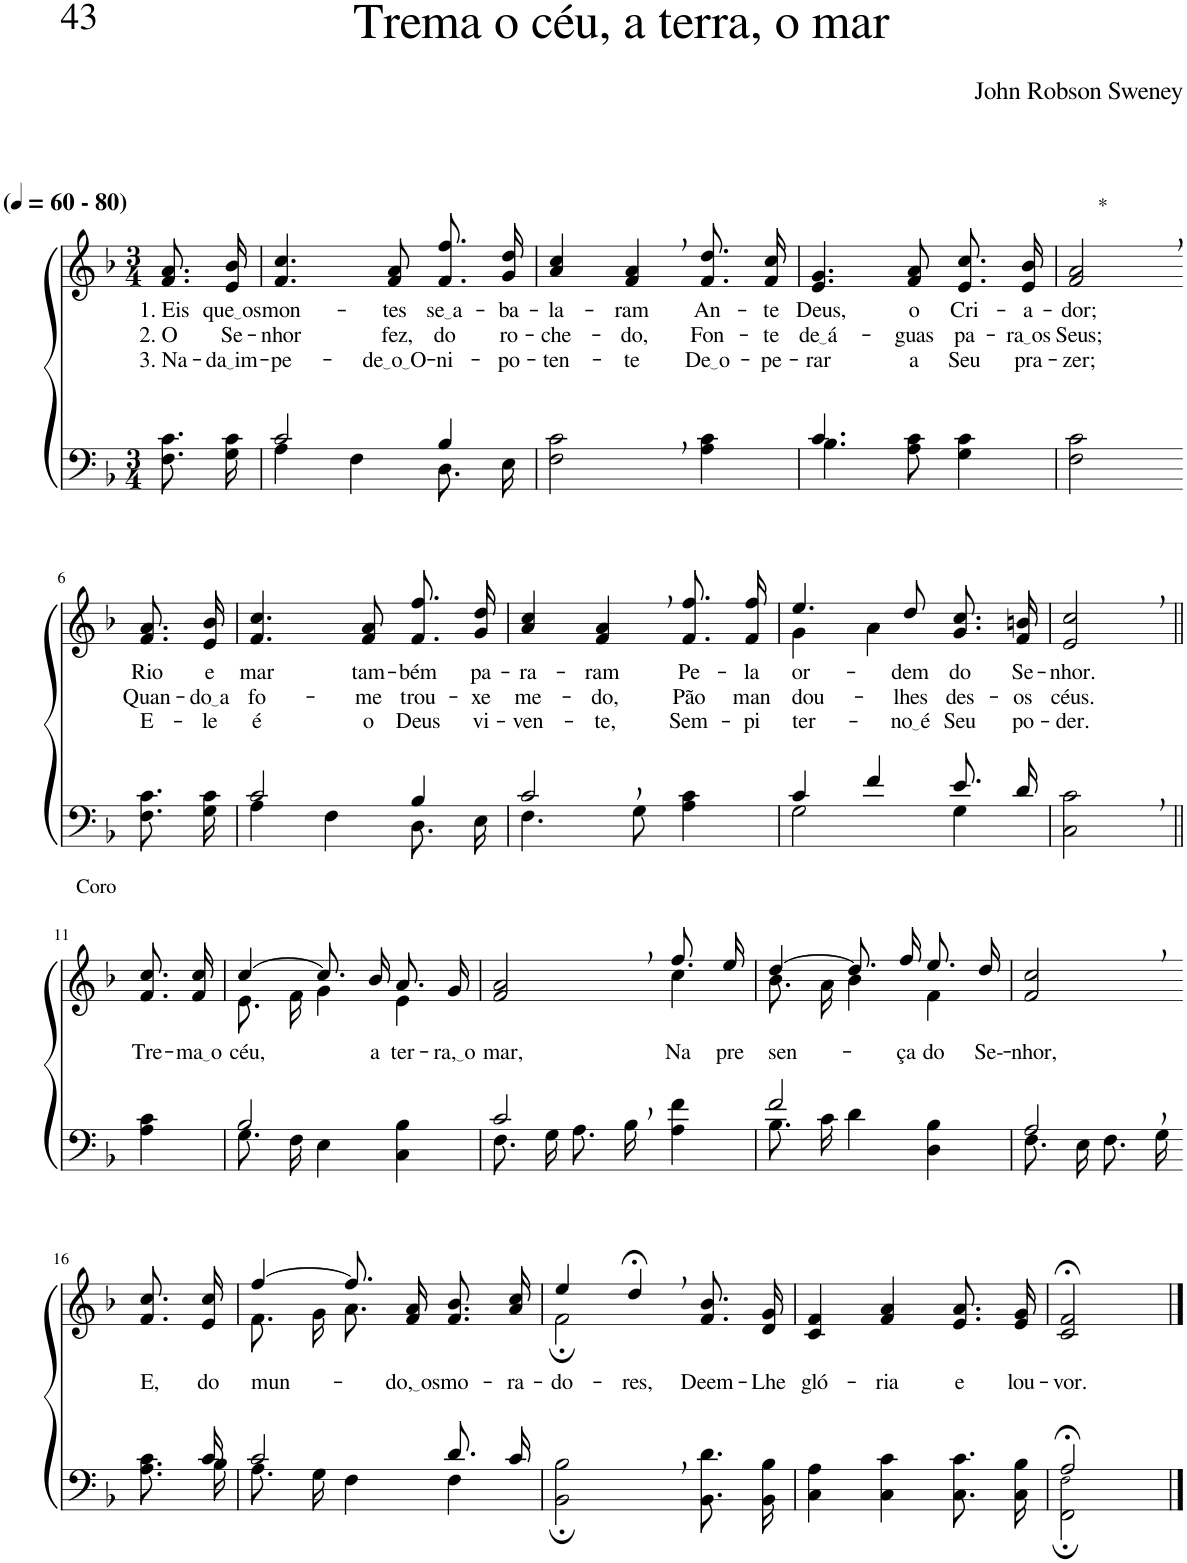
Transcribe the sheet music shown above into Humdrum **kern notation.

**kern	**kern	**text	**text	**text
*part2	*part1	*part1	*part1	*part1
*staff2	*staff1	*staff1	*staff1	*staff1
*I"Parte III e IV	*I"Parte I e II	*	*	*
*clefF4	*clefG2	*	*	*
*Trd1c2	*Trd1c2	*	*	*
*k[b-]	*k[b-]	*	*	*
*M3/4	*M3/4	*	*	*
*MM60	*MM60	*	*	*
=1	=1	=1	=1	=1
!	!LO:TX:a:B:t=(	!	!	!
!	!LO:TX:a:B:t=- 80)	!	!	!
!	!	!LO:LY:b	!LO:LY:b	!LO:LY:b
8.F\ 8.c\L	8.f/ 8.a/L	1. Eis	2. O	3. Na-
!	!	!LO:LY:b	!LO:LY:b	!LO:LY:b
16G\ 16c\Jk	16e/ 16b-/Jk	que os	Se-	da im
=2	=2	=2	=2	=2
*^	*	*	*	*
!	!	!	!LO:LY:b	!LO:LY:b	!LO:LY:b
2c/	4A\	4.f/ 4.cc/	mon-	-nhor	-pe-
.	4F\	.	.	.	.
!	!	!	!LO:LY:b	!LO:LY:b	!LO:LY:b
.	.	8f/ 8a/	-tes	fez,	de o O
!	!	!	!LO:LY:b	!LO:LY:b	!LO:LY:b
4B-/	8.D\L	8.f/ 8.ff/L	se a	do	-ni-
!	!	!	!LO:LY:b	!LO:LY:b	!LO:LY:b
.	16E\Jk	16g/ 16dd/Jk	-ba-	ro-	-po-
=3	=3	=3	=3	=3	=3
!	!	!	!LO:LY:b	!LO:LY:b	!LO:LY:b
*v	*v	*	*	*	*
2F\, 2c\,	4a/ 4cc/	-la-	-che-	-ten-
!	!	!LO:LY:b	!LO:LY:b	!LO:LY:b
.	4f/, 4a/,	-ram	-do,	-te
!	!	!LO:LY:b	!LO:LY:b	!LO:LY:b
4A\ 4c\	8.f/ 8.dd/L	An-	Fon-	De o
!	!	!LO:LY:b	!LO:LY:b	!LO:LY:b
.	16f/ 16cc/Jk	-te	-te	-pe-
=4	=4	=4	=4	=4
*^	*	*	*	*
!	!	!	!LO:LY:b	!LO:LY:b	!LO:LY:b
4.c/	4.B-\	4.e/ 4.g/	Deus,	de á	-rar
!	!	!	!LO:LY:b	!LO:LY:b	!LO:LY:b
4.ryy	8A\ 8c\	8f/ 8a/	o	-guas	a
!	!	!	!LO:LY:b	!LO:LY:b	!LO:LY:b
.	4G\ 4c\	8.e/ 8.cc/L	Cri-	pa-	Seu
!	!	!	!LO:LY:b	!LO:LY:b	!LO:LY:b
.	.	16e/ 16b-/Jk	-a-	ra os	pra-
*v	*v	*	*	*	*
=5	=5	=5	=5	=5
!	!LO:TX:a:t=*	!	!	!
!	!	!LO:LY:b	!LO:LY:b	!LO:LY:b
2F\ 2c\	2f/, 2a/,	-dor;	Seus;	-zer;
!!LO:LB:g=z
=6-	=6-	=6-	=6-	=6-
!	!	!LO:LY:b	!LO:LY:b	!LO:LY:b
8.F\ 8.c\L	8.f/ 8.a/L	Rio	Quan-	E-
!	!	!LO:LY:b	!LO:LY:b	!LO:LY:b
16G\ 16c\Jk	16e/ 16b-/Jk	e	do a	-le
=7	=7	=7	=7	=7
*^	*	*	*	*
!	!	!	!LO:LY:b	!LO:LY:b	!LO:LY:b
2c/	4A\	4.f/ 4.cc/	mar	fo-	é
.	4F\	.	.	.	.
!	!	!	!LO:LY:b	!LO:LY:b	!LO:LY:b
.	.	8f/ 8a/	tam-	-me	o
!	!	!	!LO:LY:b	!LO:LY:b	!LO:LY:b
4B-/	8.D\L	8.f/ 8.ff/L	-bém	trou-	Deus
!	!	!	!LO:LY:b	!LO:LY:b	!LO:LY:b
.	16E\Jk	16g/ 16dd/Jk	pa-	-xe	vi-
=8	=8	=8	=8	=8	=8
!	!	!	!LO:LY:b	!LO:LY:b	!LO:LY:b
2c,/	4.F\	4a/ 4cc/	-ra-	me-	-ven-
!	!	!	!LO:LY:b	!LO:LY:b	!LO:LY:b
.	.	4f/, 4a/,	-ram	-do,	-te,
.	8G\	.	.	.	.
!	!	!	!LO:LY:b	!LO:LY:b	!LO:LY:b
4ryy	4A\ 4c\	8.f\ 8.ff\L	Pe-	Pão	Sem-
!	!	!	!LO:LY:b	!LO:LY:b	!LO:LY:b
.	.	16f\ 16ff\Jk	-la	man-	-pi-
=9	=9	=9	=9	=9	=9
*	*	*^	*	*	*
!	!	!	!	!LO:LY:b	!LO:LY:b	!LO:LY:b
4c/	2G\	4.ee/	4g\	or-	-dou-	-ter-
4f/	.	.	4a\	.	.	.
!	!	!	!	!LO:LY:b	!LO:LY:b	!LO:LY:b
.	.	8dd/	.	-dem	-lhes	no é
!	!	!	!	!LO:LY:b	!LO:LY:b	!LO:LY:b
8.e/L	4G\	8.g/ 8.cc/L	4ryy	do	des-	Seu
!	!	!	!	!LO:LY:b	!LO:LY:b	!LO:LY:b
16d/Jk	.	16f/ 16bn/Jk	.	Se-	-os	po-
*v	*v	*	*	*	*	*
*	*v	*v	*	*	*
=10	=10	=10	=10	=10
!	!	!LO:LY:b	!LO:LY:b	!LO:LY:b
2C\, 2c\,	2e/, 2cc/,	-nhor.	céus.	-der.
!!LO:LB:g=z
=11||	=11||	=11||	=11||	=11||
!	!LO:TX:a:t=Coro	!	!	!
!	!	!LO:LY:b	!	!
4A\ 4c\	8.f/ 8.cc/L	Tre-	.	.
!	!	!LO:LY:b	!	!
.	16f/ 16cc/Jk	ma o	.	.
=12	=12	=12	=12	=12
*^	*^	*	*	*
!	!	!	!	!LO:LY:b	!	!
2B-/	8.G\L	[4cc/	8.e\L	céu,	.	.
.	16F\Jk	.	16f\Jk	.	.	.
.	4E\	8.cc/L]	4g\	.	.	.
!	!	!	!	!LO:LY:b	!	!
.	.	16b-/Jk	.	a	.	.
!	!	!	!	!LO:LY:b	!	!
4ryy	4C\ 4B-\	8.a/L	4e\	ter-	.	.
!	!	!	!	!LO:LY:b	!	!
.	.	16g/Jk	.	ra, o	.	.
=13	=13	=13	=13	=13	=13	=13
!	!	!	!	!LO:LY:b	!	!
2c,/	8.F\L	2ryy	2f/ 2a/	mar,	.	.
.	16G\Jk	.	.	.	.	.
.	8.A\L	.	.	.	.	.
.	16B-\Jk	.	.	.	.	.
!	!	!	!	!LO:LY:b	!	!
4ryy	4A\ 4f\	4cc\	8.ff/L	Na	.	.
!	!	!	!	!LO:LY:b	!	!
.	.	.	16ee/Jk	pre	.	.
=14	=14	=14	=14	=14	=14	=14
!	!	!	!	!LO:LY:b	!	!
2f/	8.B-\L	[4dd/	8.b-\L	sen-	.	.
.	16c\Jk	.	16a\Jk	.	.	.
.	4d\	8.dd/L]	4b-\	.	.	.
!	!	!	!	!LO:LY:b	!	!
.	.	16ff/Jk	.	-ça	.	.
!	!	!	!	!LO:LY:b	!	!
4ryy	4D\ 4B-\	8.ee/L	4f\	do	.	.
!	!	!	!	!LO:LY:b	!	!
.	.	16dd/Jk	.	Se--	.	.
*	*	*v	*v	*	*	*
=15	=15	=15	=15	=15	=15
!	!	!	!LO:LY:b	!	!
2A,/	8.F\L	2f/, 2cc/,	-nhor,	.	.
.	16E\Jk	.	.	.	.
.	8.F\L	.	.	.	.
.	16G\Jk	.	.	.	.
!!LO:LB:g=z
=16-	=16-	=16-	=16-	=16-	=16-
!	!	!	!LO:LY:b	!	!
8.ryy	8.A\ 8.c\L	8.f/ 8.cc/L	E,	.	.
!	!	!	!LO:LY:b	!	!
16c/	16B-\Jk	16e/ 16cc/Jk	do	.	.
=17	=17	=17	=17	=17	=17
*	*	*^	*	*	*
!	!	!	!	!LO:LY:b	!	!
2c/	8.A\L	[4ff/	8.f\L	mun-	.	.
.	16G\Jk	.	16g\Jk	.	.	.
.	4F\	8.ff/]	8.a/L	.	.	.
!	!	!	!	!LO:LY:b	!	!
.	.	4ryy	16f/ 16a/Jk	do, os	.	.
!	!	!	!	!LO:LY:b	!	!
8.d/L	4F\	.	8.f/ 8.b-/L	mo-	.	.
!	!	!	!	!LO:LY:b	!	!
16c/Jk	.	16ryy	16a/ 16cc/Jk	-ra-	.	.
*v	*v	*	*	*	*	*
=18	=18	=18	=18	=18	=18
!	!	!	!LO:LY:b	!	!
2BB-\;, 2B-\;,	4ee/	2f;\	-do-	.	.
!	!	!	!LO:LY:b	!	!
.	4dd;<,/	.	-res,	.	.
!	!	!	!LO:LY:b	!	!
8.BB-\ 8.d\L	8.f/ 8.b-/L	4ryy	Deem-	.	.
!	!	!	!LO:LY:b	!	!
16BB-\ 16B-\Jk	16d/ 16g/Jk	.	-Lhe	.	.
*	*v	*v	*	*	*
=19	=19	=19	=19	=19
!	!	!LO:LY:b	!	!
4C\ 4A\	4c/ 4f/	gló-	.	.
!	!	!LO:LY:b	!	!
4C\ 4c\	4f/ 4a/	-ria	.	.
!	!	!LO:LY:b	!	!
8.C\ 8.c\L	8.e/ 8.a/L	e	.	.
!	!	!LO:LY:b	!	!
16C\ 16B-\Jk	16e/ 16g/Jk	lou-	.	.
=20	=20	=20	=20	=20
*^	*	*	*	*
!	!	!	!LO:LY:b	!	!
2A;</	2FF\; 2F!\;	2c/;< 2f/;<	-vor.	.	.
*v	*v	*	*	*	*
==	==	==	==	==
*-	*-	*-	*-	*-
